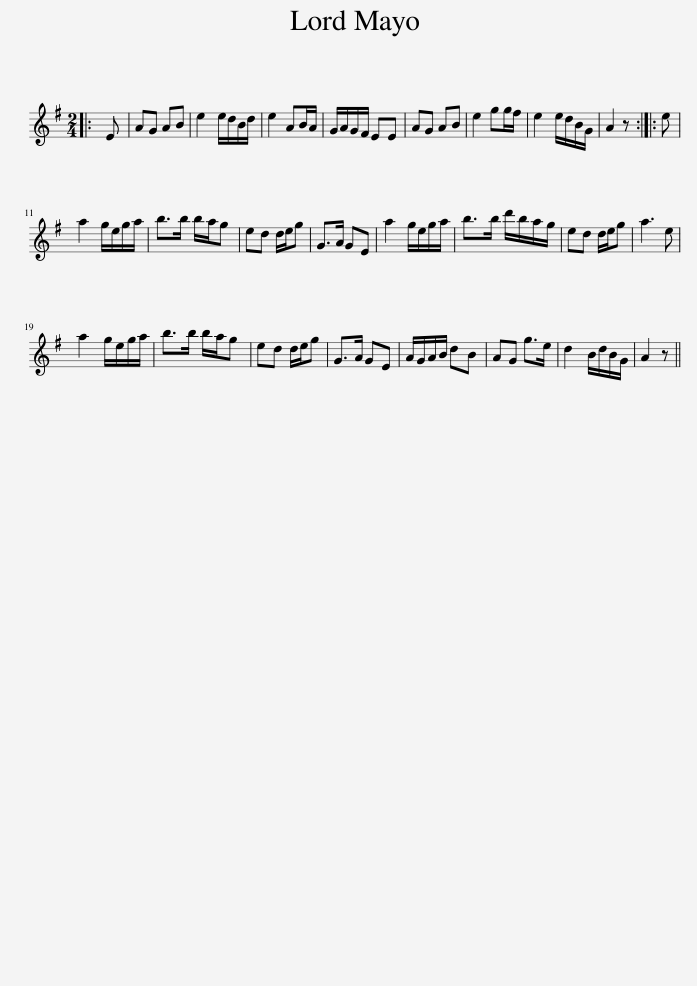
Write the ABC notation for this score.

X:1
L:1/8
M:2/4
I:linebreak $
K:G
V:1 treble
V:1
|: E | AG AB | e2 e/d/B/d/ | e2 AB/A/ | G/A/G/F/ EE | %5
 AG AB | e2 gg/f/ | e2 e/d/B/G/ | A2 z :: e |$ %10
 a2 g/e/g/a/ | b>b b/a/g | ed d/e/g | G>A GE | a2 g/e/g/a/ | %15
 b>b d'/b/a/g/ | ed d/e/g | a3 e |$ a2 g/e/g/a/ | b>b b/a/g | %20
 ed d/e/g | G>A GE | A/G/A/B/ dB | AG g>e | d2 B/d/B/G/ | %25
 A2 z || %26
